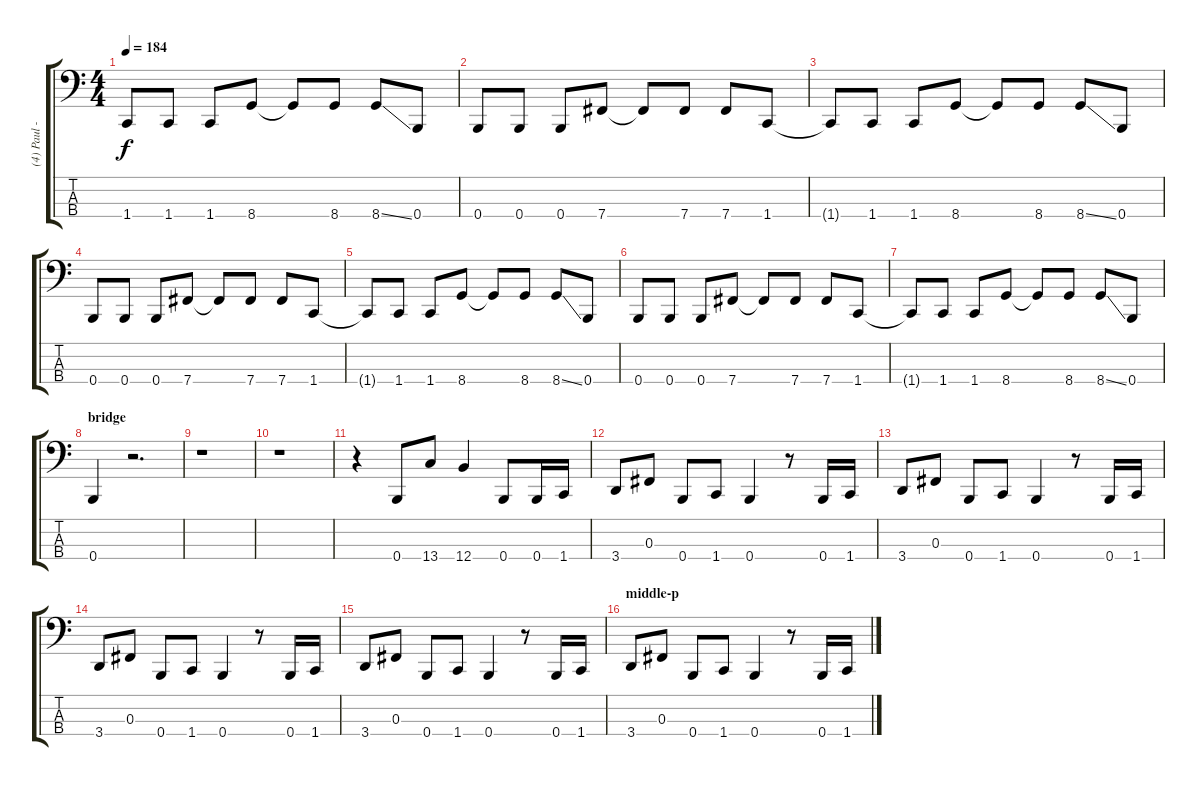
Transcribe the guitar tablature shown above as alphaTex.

\track ("(4) Paul - bass" "(4) Paul -") {instrument electricbasspick}
\staff {score tabs}
\tuning (E2 B1 Gb1 B0) {hide}
\ts (4 4)
\tempo 184
\clef f4
\ks c
1.4{t}.8{dy f} 1.4.8 1.4.8 8.4.8 8.4{t}.8 8.4.8 8.4{ss}.8 0.4.8 |
0.4.8 0.4.8 0.4.8 7.4.8 7.4{t}.8 7.4.8 7.4.8 1.4.8 |
1.4{t}.8 1.4.8 1.4.8 8.4.8 8.4{t}.8 8.4.8 8.4{ss}.8 0.4.8 |
0.4.8 0.4.8 0.4.8 7.4.8 7.4{t}.8 7.4.8 7.4.8 1.4.8 |
1.4{t}.8 1.4.8 1.4.8 8.4.8 8.4{t}.8 8.4.8 8.4{ss}.8 0.4.8 |
0.4.8 0.4.8 0.4.8 7.4.8 7.4{t}.8 7.4.8 7.4.8 1.4.8 |
1.4{t}.8 1.4.8 1.4.8 8.4.8 8.4{t}.8 8.4.8 8.4{ss}.8 0.4.8 |
\section ("" "bridge")
0.4.4 r.2{d} |
r.1 |
r.1 |
r.4 0.4.8 13.4.8 12.4.4 0.4.8 0.4.16 1.4.16 |
3.4.8 0.3.8 0.4.8 1.4.8 0.4.4 r.8 0.4.16 1.4.16 |
3.4.8 0.3.8 0.4.8 1.4.8 0.4.4 r.8 0.4.16 1.4.16 |
3.4.8 0.3.8 0.4.8 1.4.8 0.4.4 r.8 0.4.16 1.4.16 |
3.4.8 0.3.8 0.4.8 1.4.8 0.4.4 r.8 0.4.16 1.4.16 |
\section ("" "middle-p")
3.4.8 0.3.8 0.4.8 1.4.8 0.4.4 r.8 0.4.16 1.4.16
